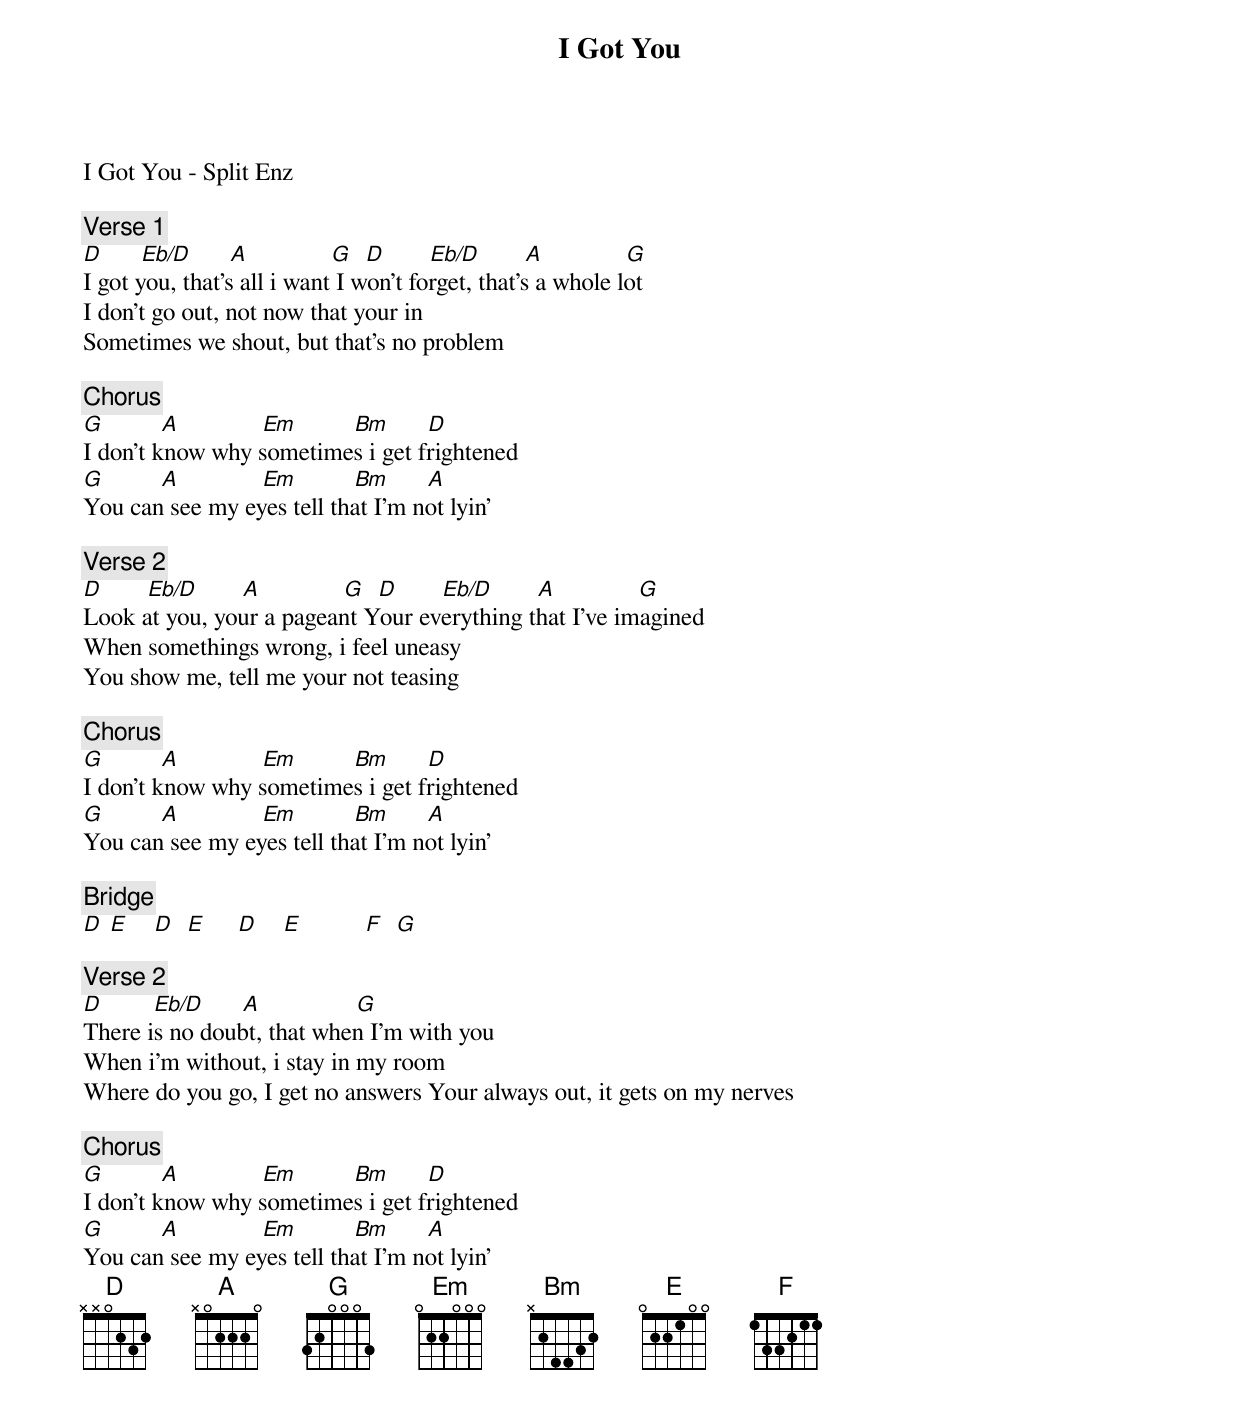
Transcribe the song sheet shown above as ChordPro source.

{title: I Got You}
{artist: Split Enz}
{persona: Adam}
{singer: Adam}
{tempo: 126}
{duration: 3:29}
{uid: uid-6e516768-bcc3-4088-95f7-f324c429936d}
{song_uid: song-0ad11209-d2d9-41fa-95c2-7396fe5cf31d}




I Got You - Split Enz

{comment: Verse 1}
[D]      [Eb/D]      [A]             [G]		[D]      	[Eb/D]      	[A]             [G]
I got you, that’s all i want	I won’t forget, that’s a whole lot
I don't go out, not now that your in
Sometimes we shout, but that’s no problem

{comment: Chorus}
[G]       		[A]        	    [Em]        	[Bm]    		[D]
I don't know why sometimes i get frightened
[G]       		[A]        	    [Em]        	[Bm]    		[A]
You can see my eyes tell that I’m not lyin'

{comment: Verse 2}
[D]      	[Eb/D]      	[A]             [G]		[D]      	[Eb/D]      	[A]             [G]
Look at you, your a pageant	Your everything that I’ve imagined
When somethings wrong, i feel uneasy
You show me, tell me your not teasing

{comment: Chorus}
[G]       		[A]        	    [Em]        	[Bm]    		[D]
I don't know why sometimes i get frightened
[G]       		[A]        	    [Em]        	[Bm]    		[A]
You can see my eyes tell that I’m not lyin'

{comment: Bridge}
[D] [E] 	  [D]  [E]	    [D]    [E]	         [F]  [G]

{comment: Verse 2}
[D]      		[Eb/D]      [A]             		[G]
There is no doubt, that when I’m with you
When i'm without, i stay in my room
Where do you go, I get no answers	Your always out, it gets on my nerves

{comment: Chorus}
[G]       		[A]        	    [Em]        	[Bm]    		[D]
I don't know why sometimes i get frightened
[G]       		[A]        	    [Em]        	[Bm]    		[A]
You can see my eyes tell that I’m not lyin'
